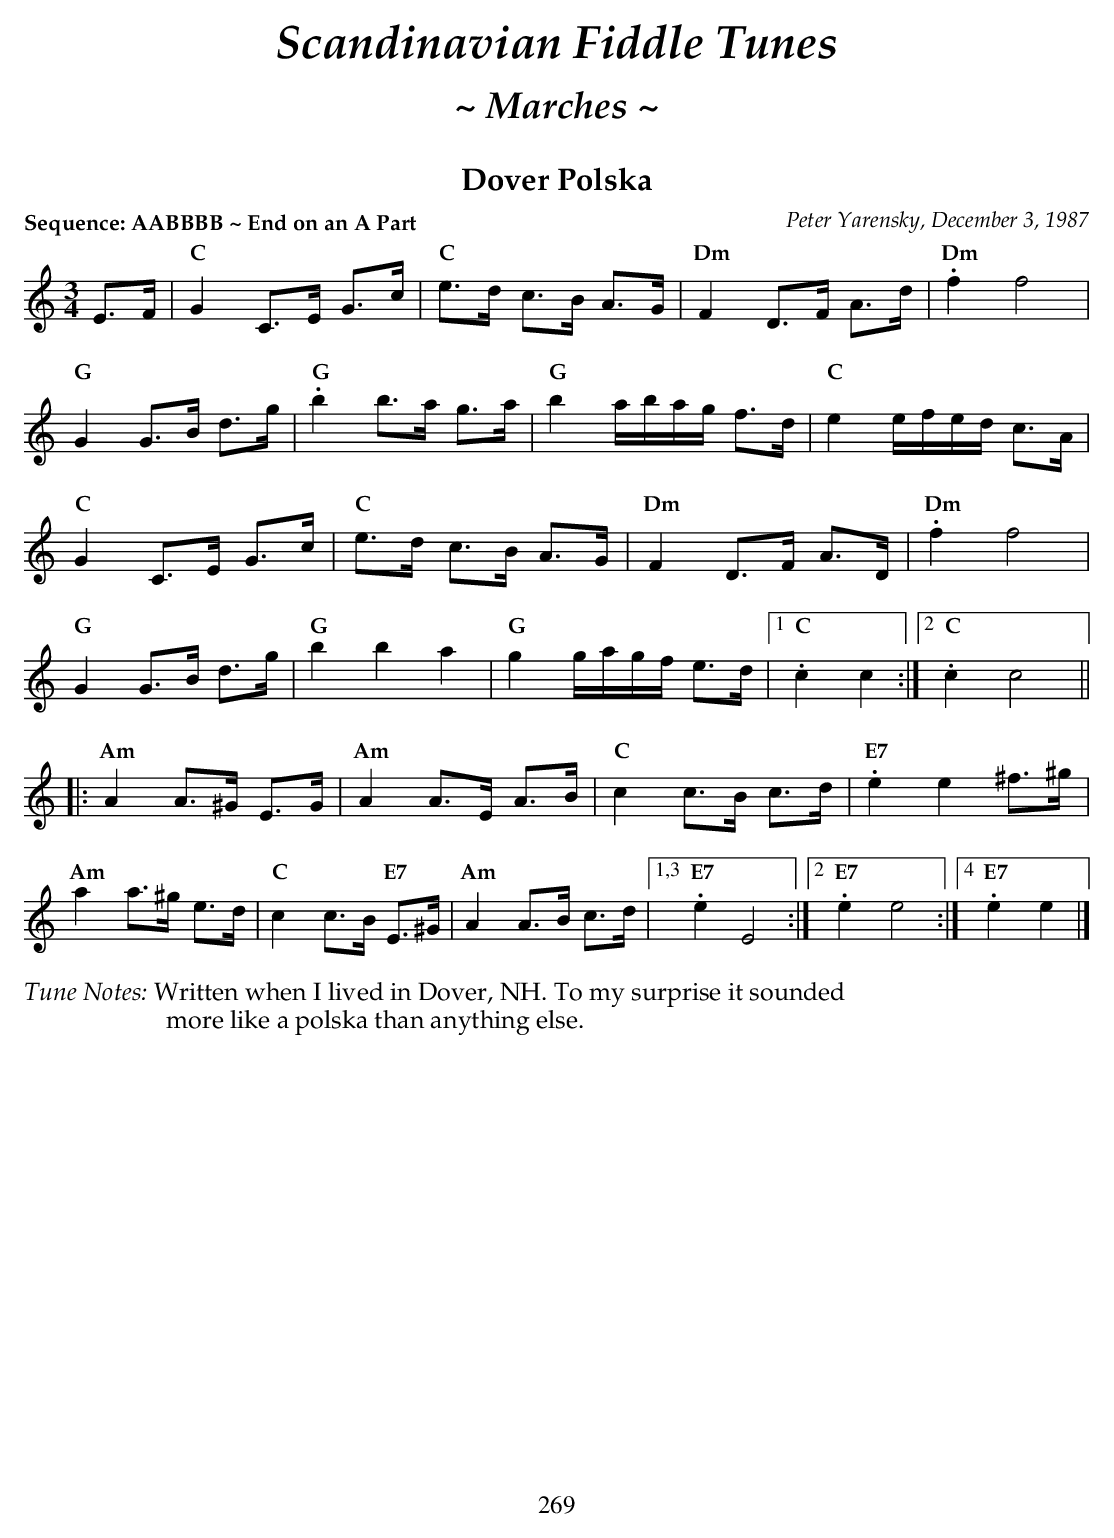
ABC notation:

X:1
T:Dover Polska
C:Peter Yarensky, December 3, 1987
P:Sequence: AABBBB ~ End on an A Part
U:s = !slide!
U:t = !trill!
M:3/4
L:1/8
K:C
   E>F |\
"C" G2  C>E G>c      | "C" e>d c>B A>G       | "Dm" F2 D>F A>d     | "Dm" .f2 f4 |
"G" G2 G>B d>g      | "G" .b2 b>a g>a       | "G" b2 a/b/a/g/ f>d | "C" e2 e/f/e/d/ c>A  |
"C" G2 C>E G>c      | "C" e>d c>B A>G       | "Dm" F2  D>F A>D    |  "Dm" .f2   f4   |
"G" G2 G>B d>g       | "G" b2  b2  a2        | "G" g2 g/a/g/f/ e>d |1 "C" .c2 c2 :|2 "C" .c2 c4 ||
|: "Am" A2 A>^G E>G  | "Am" A2 A>E A>B       |  "C" c2  c>B c>d    | "E7" .e2 e2 ^f>^g |
"Am" a2 a>^g e>d   | "C" c2 c>B "E7" E>^G  |  "Am" A2  A>B  c>d  |[1,3\
"E7" .e2 E4       :|2 "E7" .e2  e4        :|4 "E7" .e2 e2 |]
